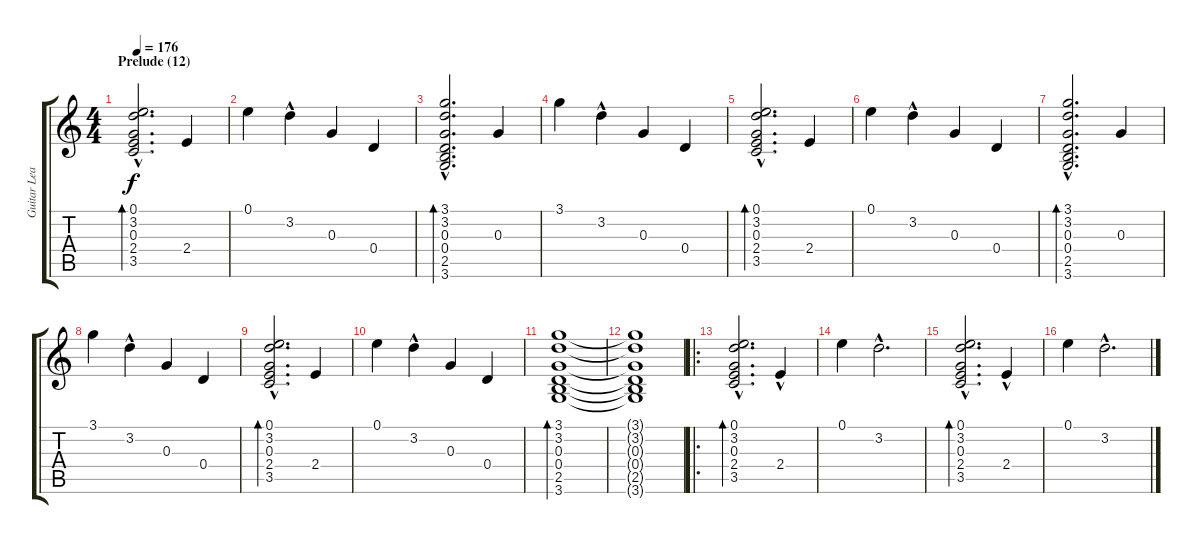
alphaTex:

\track ("Guitar Lead 2" "Guitar Lea") {instrument distortionguitar}
\staff {score tabs}
\tuning (E4 B3 G3 D3 A2 E2) {hide}
\ts (4 4)
\section ("" "Prelude (12)")
\tempo 176
\clef g2
\ks c
(0.1 3.2 0.3{hac} 2.4{hac} 3.5{hac}).2{d bd 240 dy f instrument electricguitarjazz} 2.4.4 |
0.1.4 3.2{hac}.4 0.3.4 0.4.4 |
(3.1 3.2 0.3{hac} 0.4{hac} 2.5{hac} 3.6{hac}).2{d bd 240} 0.3.4 |
3.1.4 3.2{hac}.4 0.3.4 0.4.4 |
(0.1 3.2 0.3{hac} 2.4{hac} 3.5{hac}).2{d bd 240} 2.4.4 |
0.1.4 3.2{hac}.4 0.3.4 0.4.4 |
(3.1 3.2 0.3{hac} 0.4{hac} 2.5{hac} 3.6{hac}).2{d bd 240} 0.3.4 |
3.1.4 3.2{hac}.4 0.3.4 0.4.4 |
(0.1 3.2 0.3{hac} 2.4{hac} 3.5{hac}).2{d bd 240} 2.4.4 |
0.1.4 3.2{hac}.4 0.3.4 0.4.4 |
(3.1 3.2 0.3 0.4 2.5 3.6).1{bd 240} |
(3.1{t} 3.2{t} 0.3{t} 0.4{t} 2.5{t} 3.6{t}).1 |
\ro
(0.1 3.2 0.3{hac} 2.4{hac} 3.5{hac}).2{d bd 240} 2.4{hac}.4 |
0.1.4 3.2{hac}.2{d} |
(0.1 3.2 0.3{hac} 2.4{hac} 3.5{hac}).2{d bd 240} 2.4{hac}.4 |
0.1.4 3.2{hac}.2{d}
